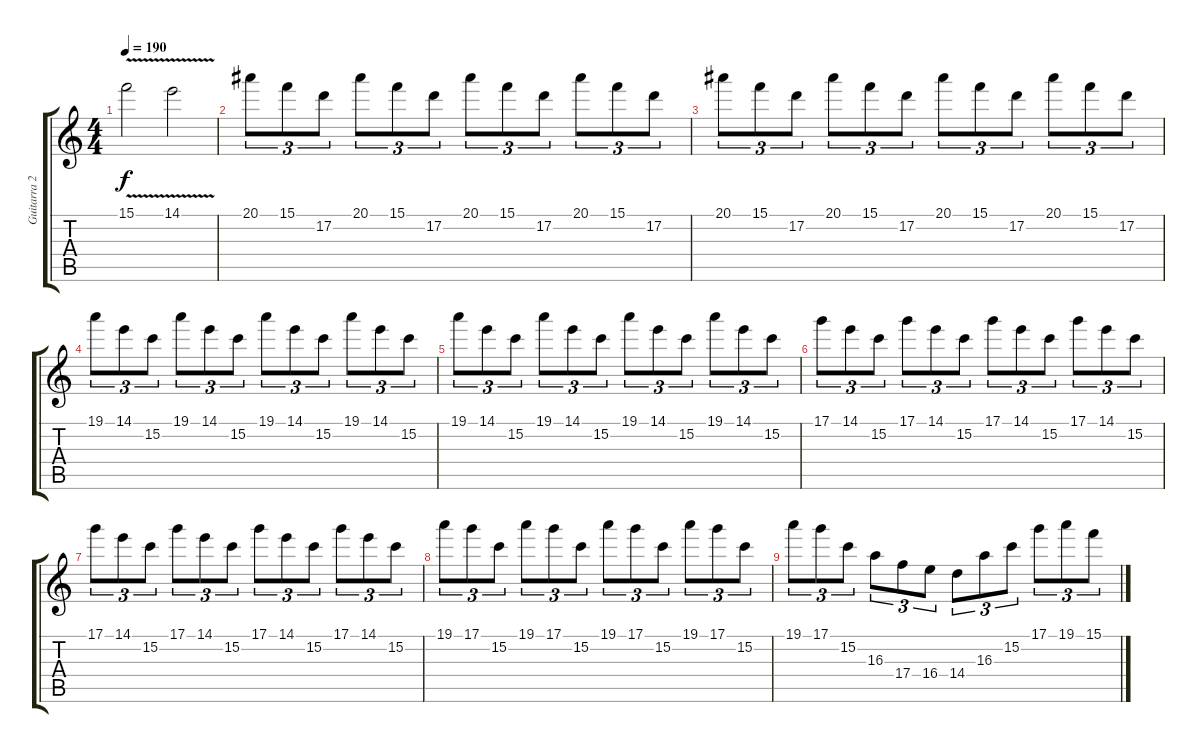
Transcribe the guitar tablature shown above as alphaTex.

\track ("Guitarra 2" "Guitarra 2") {instrument distortionguitar}
\staff {score tabs}
\tuning (D4 A3 F3 C3 G2 D2) {hide}
\ts (4 4)
\tempo 190
\clef g2
\ks c
15.1{v}.2{dy f} 14.1{v}.2 |
20.1.8{tu (3 2)} 15.1.8{tu (3 2)} 17.2.8{tu (3 2)} 20.1.8{tu (3 2)} 15.1.8{tu (3 2)} 17.2.8{tu (3 2)} 20.1.8{tu (3 2)} 15.1.8{tu (3 2)} 17.2.8{tu (3 2)} 20.1.8{tu (3 2)} 15.1.8{tu (3 2)} 17.2.8{tu (3 2)} |
20.1.8{tu (3 2)} 15.1.8{tu (3 2)} 17.2.8{tu (3 2)} 20.1.8{tu (3 2)} 15.1.8{tu (3 2)} 17.2.8{tu (3 2)} 20.1.8{tu (3 2)} 15.1.8{tu (3 2)} 17.2.8{tu (3 2)} 20.1.8{tu (3 2)} 15.1.8{tu (3 2)} 17.2.8{tu (3 2)} |
19.1.8{tu (3 2)} 14.1.8{tu (3 2)} 15.2.8{tu (3 2)} 19.1.8{tu (3 2)} 14.1.8{tu (3 2)} 15.2.8{tu (3 2)} 19.1.8{tu (3 2)} 14.1.8{tu (3 2)} 15.2.8{tu (3 2)} 19.1.8{tu (3 2)} 14.1.8{tu (3 2)} 15.2.8{tu (3 2)} |
19.1.8{tu (3 2)} 14.1.8{tu (3 2)} 15.2.8{tu (3 2)} 19.1.8{tu (3 2)} 14.1.8{tu (3 2)} 15.2.8{tu (3 2)} 19.1.8{tu (3 2)} 14.1.8{tu (3 2)} 15.2.8{tu (3 2)} 19.1.8{tu (3 2)} 14.1.8{tu (3 2)} 15.2.8{tu (3 2)} |
17.1.8{tu (3 2)} 14.1.8{tu (3 2)} 15.2.8{tu (3 2)} 17.1.8{tu (3 2)} 14.1.8{tu (3 2)} 15.2.8{tu (3 2)} 17.1.8{tu (3 2)} 14.1.8{tu (3 2)} 15.2.8{tu (3 2)} 17.1.8{tu (3 2)} 14.1.8{tu (3 2)} 15.2.8{tu (3 2)} |
17.1.8{tu (3 2)} 14.1.8{tu (3 2)} 15.2.8{tu (3 2)} 17.1.8{tu (3 2)} 14.1.8{tu (3 2)} 15.2.8{tu (3 2)} 17.1.8{tu (3 2)} 14.1.8{tu (3 2)} 15.2.8{tu (3 2)} 17.1.8{tu (3 2)} 14.1.8{tu (3 2)} 15.2.8{tu (3 2)} |
19.1.8{tu (3 2)} 17.1.8{tu (3 2)} 15.2.8{tu (3 2)} 19.1.8{tu (3 2)} 17.1.8{tu (3 2)} 15.2.8{tu (3 2)} 19.1.8{tu (3 2)} 17.1.8{tu (3 2)} 15.2.8{tu (3 2)} 19.1.8{tu (3 2)} 17.1.8{tu (3 2)} 15.2.8{tu (3 2)} |
19.1.8{tu (3 2)} 17.1.8{tu (3 2)} 15.2.8{tu (3 2)} 16.3.8{tu (3 2)} 17.4.8{tu (3 2)} 16.4.8{tu (3 2)} 14.4.8{tu (3 2)} 16.3.8{tu (3 2)} 15.2.8{tu (3 2)} 17.1.8{tu (3 2)} 19.1.8{tu (3 2)} 15.1.8{tu (3 2)}
